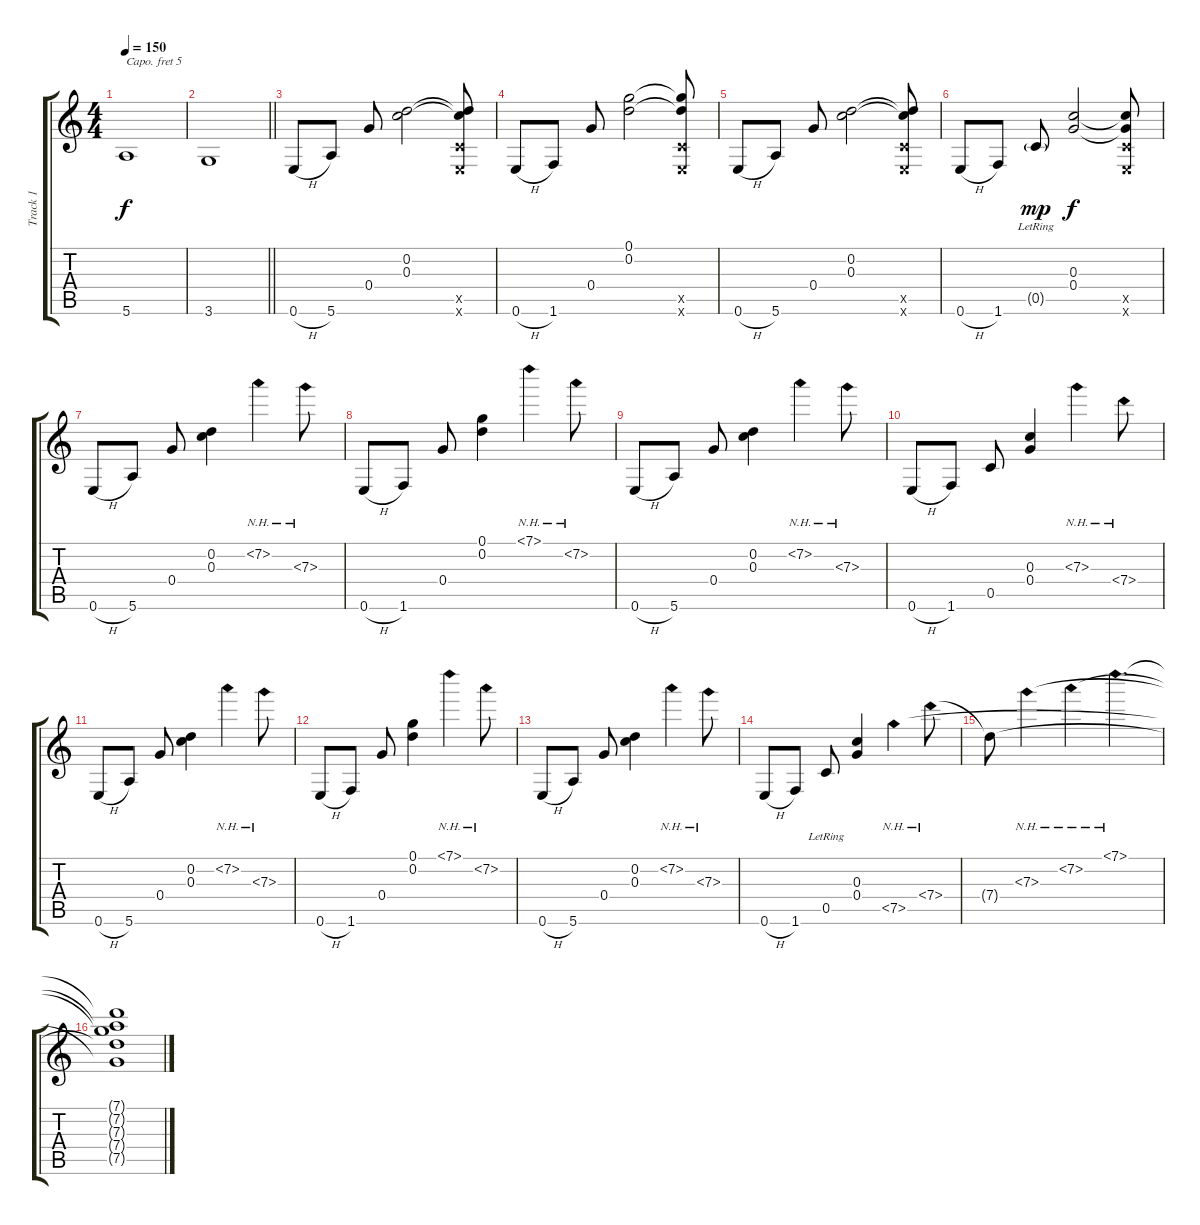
\track ("Track 1" "Track 1") {instrument acousticguitarsteel}
\staff {score tabs}
\capo 5
\tuning (D4 A3 G3 D3 G2 B1) {hide}
\ts (4 4)
\tempo 150
\clef g2
\ks c
5.6.1{dy f} |
\barLineRight lightlight
3.6.1 |
0.6{h}.8 5.6.8 0.4.8 (0.2 0.3).2 (0.2{t} 0.3{t} 0.5{x} 0.6{x}).8 |
0.6{h}.8 1.6.8 0.4.8 (0.1 0.2).2 (0.1{t} 0.2{t} 0.5{x} 0.6{x}).8 |
0.6{h}.8 5.6.8 0.4.8 (0.2 0.3).2 (0.2{t} 0.3{t} 0.5{x} 0.6{x}).8 |
0.6{h}.8 1.6.8 0.5{g lr}.8{dy mp} (0.3 0.4).2{dy f} (0.3{t} 0.4{t} 0.5{x} 0.6{x}).8 |
0.6{h}.8 5.6.8 0.4.8 (0.2 0.3).4 7.2{nh}.4 7.3{nh}.8 |
0.6{h}.8 1.6.8 0.4.8 (0.1 0.2).4 7.1{nh}.4 7.2{nh}.8 |
0.6{h}.8 5.6.8 0.4.8 (0.2 0.3).4 7.2{nh}.4 7.3{nh}.8 |
0.6{h}.8 1.6.8 0.5.8 (0.3 0.4).4 7.3{nh}.4 7.4{nh}.8 |
0.6{h}.8 5.6.8 0.4.8 (0.2 0.3).4 7.2{nh}.4 7.3{nh}.8 |
0.6{h}.8 1.6.8 0.4.8 (0.1 0.2).4 7.1{nh}.4 7.2{nh}.8 |
0.6{h}.8 5.6.8 0.4.8 (0.2 0.3).4 7.2{nh}.4 7.3{nh}.8 |
0.6{h}.8 1.6.8 0.5{lr}.8 (0.3 0.4).4 7.5{nh}.4 7.4{nh}.8 |
7.4{t}.8 7.3{nh}.4 7.2{nh}.4 7.1{nh}.4{d} |
(7.1{t} 7.2{t} 7.3{t} 7.4{t} 7.5{t}).1
